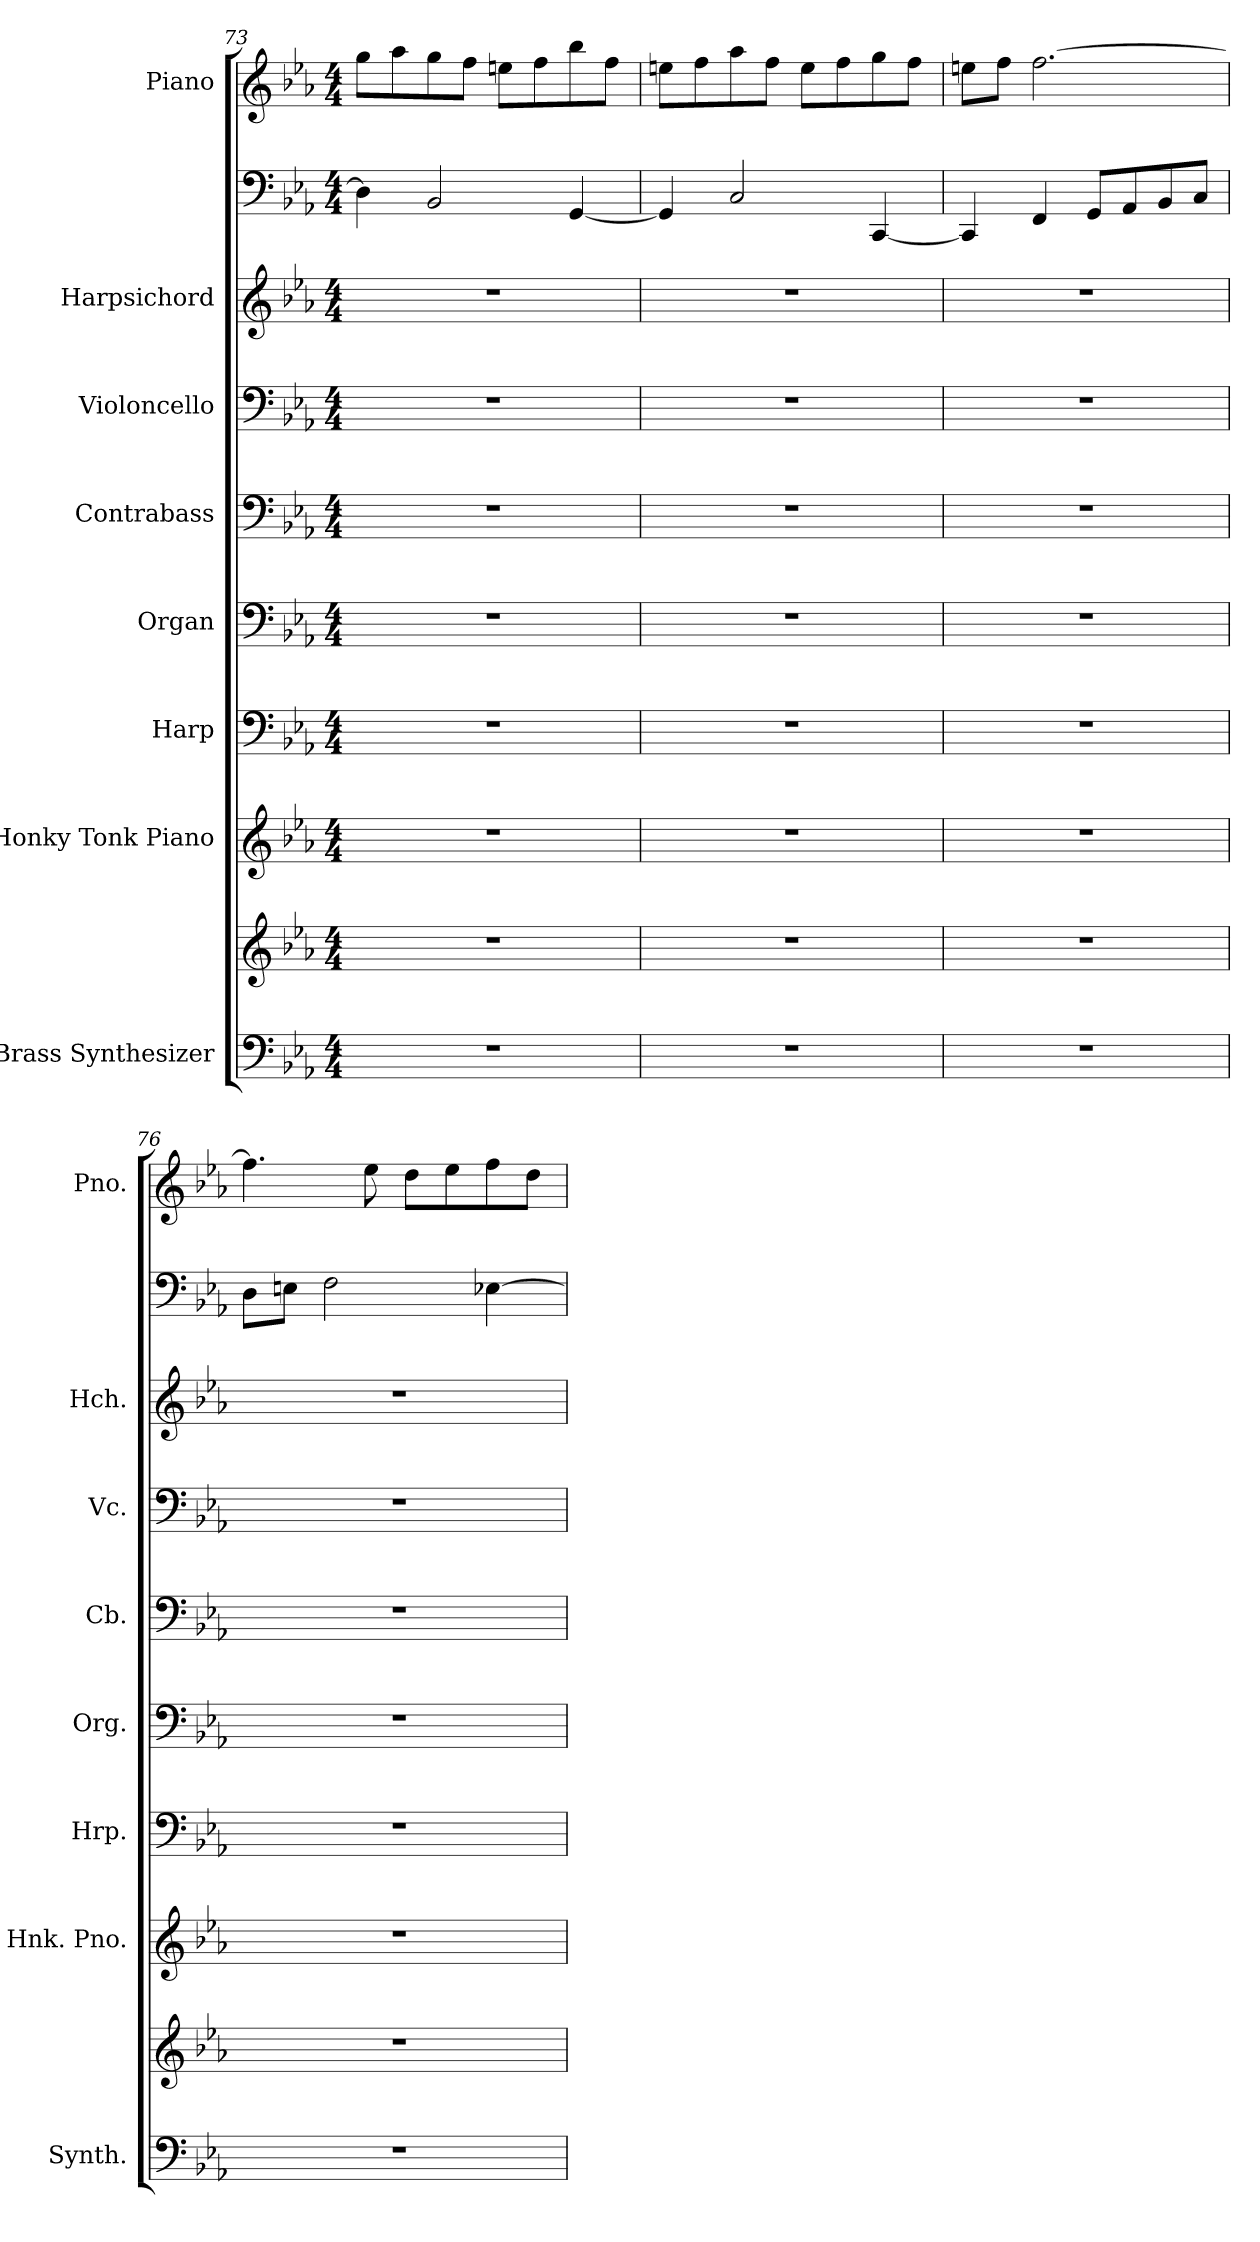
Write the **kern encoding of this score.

**kern	**kern	**kern	**kern	**kern	**kern	**kern	**kern	**kern	**kern
*part8	*part8	*part7	*part6	*part5	*part4	*part3	*part2	*part2	*part1
*staff10	*staff9	*staff8	*staff7	*staff6	*staff5	*staff4	*staff3	*staff2	*staff1
*I"Brass Synthesizer	*	*I"Honky Tonk Piano	*I"Harp	*I"Organ	*I"Contrabass	*I"Violoncello	*I"Harpsichord	*	*I"Piano
*I'Synth.	*	*I'Hnk. Pno.	*I'Hrp.	*I'Org.	*I'Cb.	*I'Vc.	*I'Hch.	*	*I'Pno.
*clefF4	*clefG2	*clefG2	*clefF4	*clefF4	*clefF4	*clefF4	*clefG2	*clefF4	*clefG2
*	*	*	*	*	*ITrd7c12	*	*	*	*
*k[b-e-a-]	*k[b-e-a-]	*k[b-e-a-]	*k[b-e-a-]	*k[b-e-a-]	*k[b-e-a-]	*k[b-e-a-]	*k[b-e-a-]	*k[b-e-a-]	*k[b-e-a-]
*M4/4	*M4/4	*M4/4	*M4/4	*M4/4	*M4/4	*M4/4	*M4/4	*M4/4	*M4/4
=73	=73	=73	=73	=73	=73	=73	=73	=73	=73
1r	1r	1r	1r	1r	1r	1r	1r	4D-\]	8gg\L
.	.	.	.	.	.	.	.	.	8aa-\
.	.	.	.	.	.	.	.	2BB-/	8gg\
.	.	.	.	.	.	.	.	.	8ff\J
.	.	.	.	.	.	.	.	.	8een\L
.	.	.	.	.	.	.	.	.	8ff\
.	.	.	.	.	.	.	.	[4GG/	8bb-\
.	.	.	.	.	.	.	.	.	8ff\J
=74	=74	=74	=74	=74	=74	=74	=74	=74	=74
1r	1r	1r	1r	1r	1r	1r	1r	4GG/]	8een\L
.	.	.	.	.	.	.	.	.	8ff\
.	.	.	.	.	.	.	.	2C/	8aa-\
.	.	.	.	.	.	.	.	.	8ff\J
.	.	.	.	.	.	.	.	.	8ee\L
.	.	.	.	.	.	.	.	.	8ff\
.	.	.	.	.	.	.	.	[4CC/	8gg\
.	.	.	.	.	.	.	.	.	8ff\J
=75	=75	=75	=75	=75	=75	=75	=75	=75	=75
1r	1r	1r	1r	1r	1r	1r	1r	4CC/]	8een\L
.	.	.	.	.	.	.	.	.	8ff\J
.	.	.	.	.	.	.	.	4FF/	[2.ff\
.	.	.	.	.	.	.	.	8GG/L	.
.	.	.	.	.	.	.	.	8AA-/	.
.	.	.	.	.	.	.	.	8BB-/	.
.	.	.	.	.	.	.	.	8C/J	.
!!LO:PB:g=z
=76	=76	=76	=76	=76	=76	=76	=76	=76	=76
1r	1r	1r	1r	1r	1r	1r	1r	8D\L	4.ff\]
.	.	.	.	.	.	.	.	8En\J	.
.	.	.	.	.	.	.	.	2F\	.
.	.	.	.	.	.	.	.	.	8ee-\
.	.	.	.	.	.	.	.	.	8dd\L
.	.	.	.	.	.	.	.	.	8ee-\
.	.	.	.	.	.	.	.	[4E-X\	8ff\
.	.	.	.	.	.	.	.	.	8dd\J
=	=	=	=	=	=	=	=	=	=
*-	*-	*-	*-	*-	*-	*-	*-	*-	*-
